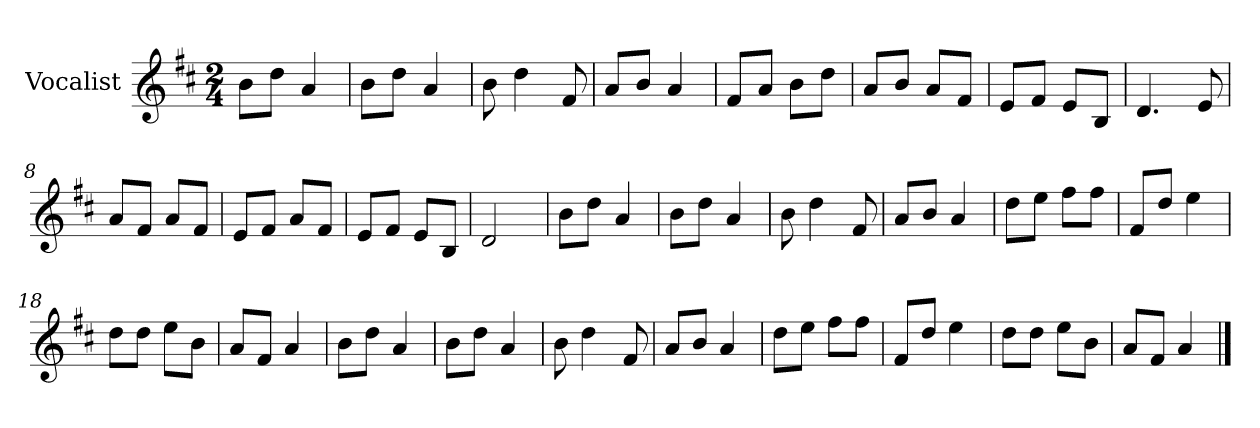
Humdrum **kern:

**kern
*part1
*staff1
*I"Vocalist
*k[f#c#]
*D:
*M2/4
=
8bL
8ddJ
4a
=1
8bL
8ddJ
4a
=2
8b
4dd
8f#
=3
8aL
8bJ
4a
=4
8f#L
8aJ
8bL
8ddJ
=5
8aL
8bJ
8aL
8f#J
=6
8eL
8f#J
8eL
8BJ
=7
4.d
8e
=8
8aL
8f#J
8aL
8f#J
=9
8eL
8f#J
8aL
8f#J
=10
8eL
8f#J
8eL
8BJ
=11
2d
=12
8bL
8ddJ
4a
=13
8bL
8ddJ
4a
=14
8b
4dd
8f#
=15
8aL
8bJ
4a
=16
8ddL
8eeJ
8ff#L
8ff#J
=17
8f#L
8ddJ
4ee
=18
8ddL
8ddJ
8eeL
8bJ
=19
8aL
8f#J
4a
=20
8bL
8ddJ
4a
=21
8bL
8ddJ
4a
=22
8b
4dd
8f#
=23
8aL
8bJ
4a
=24
8ddL
8eeJ
8ff#L
8ff#J
=25
8f#L
8ddJ
4ee
=26
8ddL
8ddJ
8eeL
8bJ
=27
8aL
8f#J
4a
==
*-
